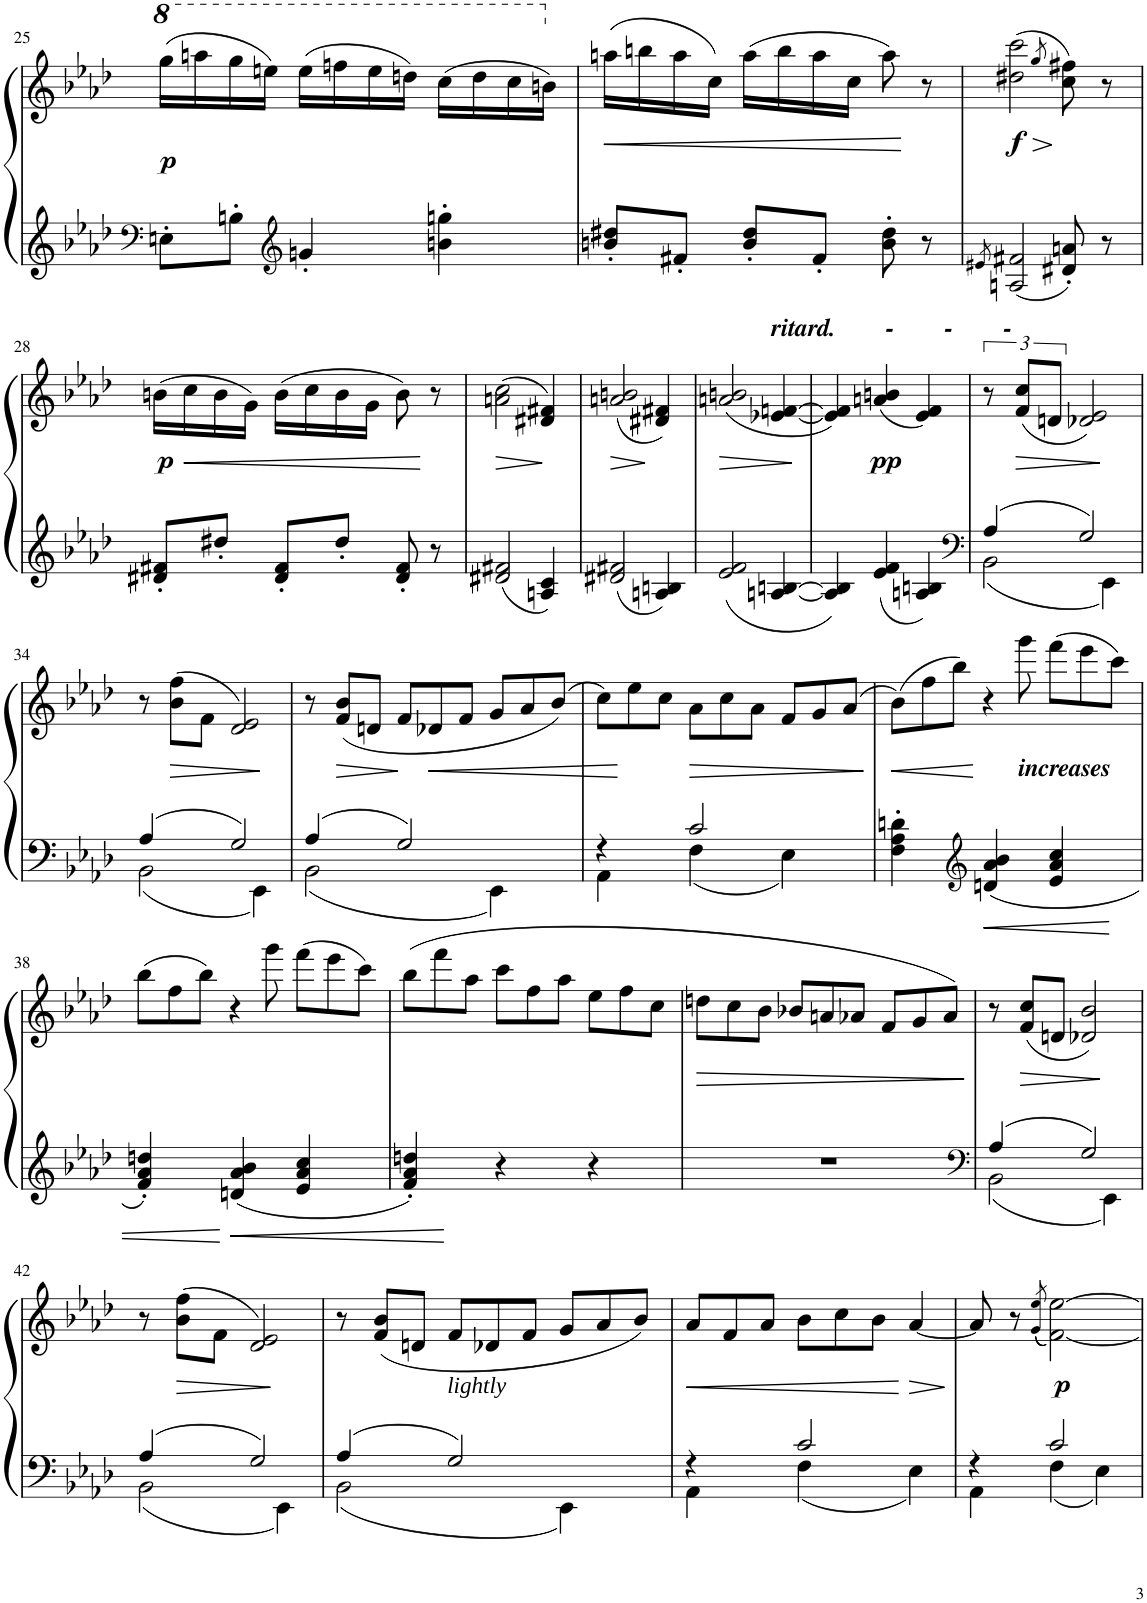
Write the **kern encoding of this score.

**kern	**kern	**dynam
*part1	*part1	*part1
*staff2	*staff1	*staff1/2
*I"Piano	*	*
*I'Pno	*	*
!!LO:PB:g=z
*clefF4	*clefG2	*
*k[b-e-a-d-]	*k[b-e-a-d-]	*
*M3/4	*M3/4	*
=25	=25	=25
!	!	!LO:DY:b
8En'\L	(16ggg\LL	p
.	16aaan\	.
8Bn'\J	16ggg\	.
.	16eeen\JJ)	.
*clefG2	*	*
4gn'/	(16eee\LL	.
.	16fffn\	.
.	16eee\	.
.	16dddn\JJ)	.
4bn\' 4ggn\'	(16ccc\LL	.
.	16ddd\	.
.	16ccc\	.
.	16bbn\JJ)	.
=26	=26	=26
!	!	!LO:HP:b
8bn/' 8dd#X/'L	(16aan\LL	<
.	16bbn\	.
8f#X'/J	16aa\	.
.	16cc\JJ)	.
8b/' 8dd#/'L	(16aa\LL	.
.	16bb\	.
8f#'/J	16aa\	.
.	16cc\JJ	.
8b\' 8dd#\'	8aa\)	.
8r	8r	[
=27	=27	=27
8qe#X/	.	.
!	!	!LO:HP:b
!	!	!LO:DY:n=1:b
2An/ 2f#X/	(2dd#X\ 2ccc\	> f
.	8qgg/	.
8d#X/' 8an/'	8cc\ 8ff#X\)	]
8r	8r	.
!!LO:LB:g=z
=28	=28	=28
!	!	!LO:DY:b
8d#X/' 8f#X/'L	(16bn\LL	p
!	!	!LO:HP:b
.	16cc\	<
8dd#X'/J	16b\	.
.	16g\JJ)	.
8d#/' 8f#/'L	(16b\LL	.
.	16cc\	.
8dd#'/J	16b\	.
.	16g\JJ	.
8d#/' 8f#/'	8b\)	.
8r	8r	[
=29	=29	=29
!	!	!LO:HP:b
2d#X/ 2f#X/	(2an\ 2cc\	>
4An/ 4c/	4d#X/ 4f#X/)	]
=30	=30	=30
!	!	!LO:HP:b
2d#X/ 2f#X/	(2an/ 2bn/	>
4An/ 4Bn/	4d#X/ 4f#X/)	]
=31	=31	=31
!	!	!LO:HP:b
2e-/ 2f/	(2an/ 2bn/	>
!	!LO:TX:a:Bi:t=ritard.        -        -        -	!
[4An/ [4Bn/	[4e-X/ [4fn/	]
=32	=32	=32
4A/] 4B/]	4e-/] 4f/])	.
!	!	!LO:DY:b
4e-/ 4f/	(4an/ 4bn/	pp
4An/ 4Bn/	4e-/ 4f/)	.
=33	=33	=33
*clefF4	*	*
*^	*	*
4A-/	2BB-\	12r	.
!	!	!	!LO:HP:b
.	.	(12f/ 12cc/L	>
.	.	12dn/J	.
2G/	.	2d-X/ 2e-/)	.
.	4EE-\	.	.
*v	*v	*	*
.	.	]
!!LO:LB:g=z
=34	=34	=34
*^	*	*
4A-/	2BB-\	12r	.
!	!	!	!LO:HP:b
.	.	(12b-\ 12ff\L	>
.	.	12f\J	.
2G/	.	2d-/ 2e-/)	.
.	4EE-\	.	.
*v	*v	*	*
.	.	]
=35	=35	=35
*^	*	*
4A-/	2BB-\	12r	.
!	!	!	!LO:HP:b
.	.	(12f/ 12b-/L	>
.	.	12dn/J	.
*	*	*Xbrackettup	*
2G/	.	12f/L	]
!	!	!	!LO:HP:b
.	.	12d-X/	<
.	.	12f/J	.
.	4EE-\	12g/L	.
.	.	12a-/	.
.	.	(12b-/J)	.
=36	=36	=36	=36
4r	4AA-\	12cc\L)	.
.	.	12ee-\	[
.	.	12cc\J	.
!	!	!	!LO:HP:b
2c/	4F\	12a-\L	>
.	.	12cc\	.
.	.	12a-\J	.
.	4E-\	12f/L	.
.	.	12g/	.
.	.	(12a-/J	.
*v	*v	*	*
.	.	]
=37	=37	=37
!	!	!LO:HP:b
4F\' 4A-\' 4dn\'	(12b-\L)	<
.	12ff\	.
.	12bb-\J)	.
*clefG2	*	*
*	*brackettup	*
4dn/ 4a-/ 4b-/	6r	[
!	!LO:TX:b:Bi:t=increases	!
.	12ggg\	.
*	*Xbrackettup	*
4e-/ 4a-/ 4cc/	(12fff\L	.
.	12eee-\	.
.	12ccc\J)	.
!!LO:LB:g=z
=38	=38	=38
4f/' 4a-/' 4ddn/'	(12bb-\L	.
.	12ff\	.
.	12bb-\J)	.
*	*brackettup	*
4dn/ 4a-/ 4b-/	6r	.
.	12ggg\	.
*	*Xbrackettup	*
4e-/ 4a-/ 4cc/	(12fff\L	.
.	12eee-\	.
.	12ccc\J)	.
=39	=39	=39
4f/' 4a-/' 4ddn/'	(12bb-\L	.
.	12fff\	.
.	12aa-\J	.
4r	12ccc\L	.
.	12ff\	.
.	12aa-\J	.
4r	12ee-\L	.
.	12ff\	.
.	12cc\J	.
=40	=40	=40
!	!	!LO:HP:b
2.r	12ddn\L	>
.	12cc\	.
.	12b-\J	.
.	12b-X/L	.
.	12an/	.
.	12a-X/J	.
.	12f/L	.
.	12g/	.
.	12a-/J)	.
.	.	]
=41	=41	=41
*clefF4	*	*
*^	*	*
*	*	*brackettup	*
4A-/	2BB-\	12r	.
!	!	!	!LO:HP:b
.	.	(12f/ 12cc/L	>
.	.	12dn/J	.
2G/	.	2d-X/ 2b-/)	.
.	4EE-\	.	.
*v	*v	*	*
.	.	]
!!LO:LB:g=z
=42	=42	=42
*^	*	*
4A-/	2BB-\	12r	.
!	!	!	!LO:HP:b
.	.	(12b-\ 12ff\L	>
.	.	12f\J	.
2G/	.	2d-/ 2e-/)	.
.	4EE-\	.	.
*v	*v	*	*
.	.	]
=43	=43	=43
*^	*	*
4A-/	2BB-\	12r	.
.	.	(12f/ 12b-/L	.
.	.	12dn/J	.
*	*	*Xbrackettup	*
!	!	!LO:TX:b:i:t=lightly	!
2G/	.	12f/L	.
.	.	12d-X/	.
.	.	12f/J	.
.	4EE-\	12g/L	.
.	.	12a-/	.
.	.	12b-/J)	.
=44	=44	=44	=44
!	!	!	!LO:HP:b
4r	4AA-\	12a-/L	<
.	.	12f/	.
.	.	12a-/J	.
2c/	4F\	12b-\L	.
.	.	12cc\	.
.	.	12b-\J	.
!	!	!	!LO:HP:n=1:b
.	4E-\	[4a-/	[ >
*v	*v	*	*
.	.	]
=45	=45	=45
*^	*	*
4r	4AA-\	8a-/]	.
.	.	8r	.
.	.	((8qg/ 8qee-/	.
!	!	!	!LO:DY:b
2c/	4F\	[2f\ [2ee-\))	p
.	4E-\	.	.
*v	*v	*	*
=	=	=
*-	*-	*-
